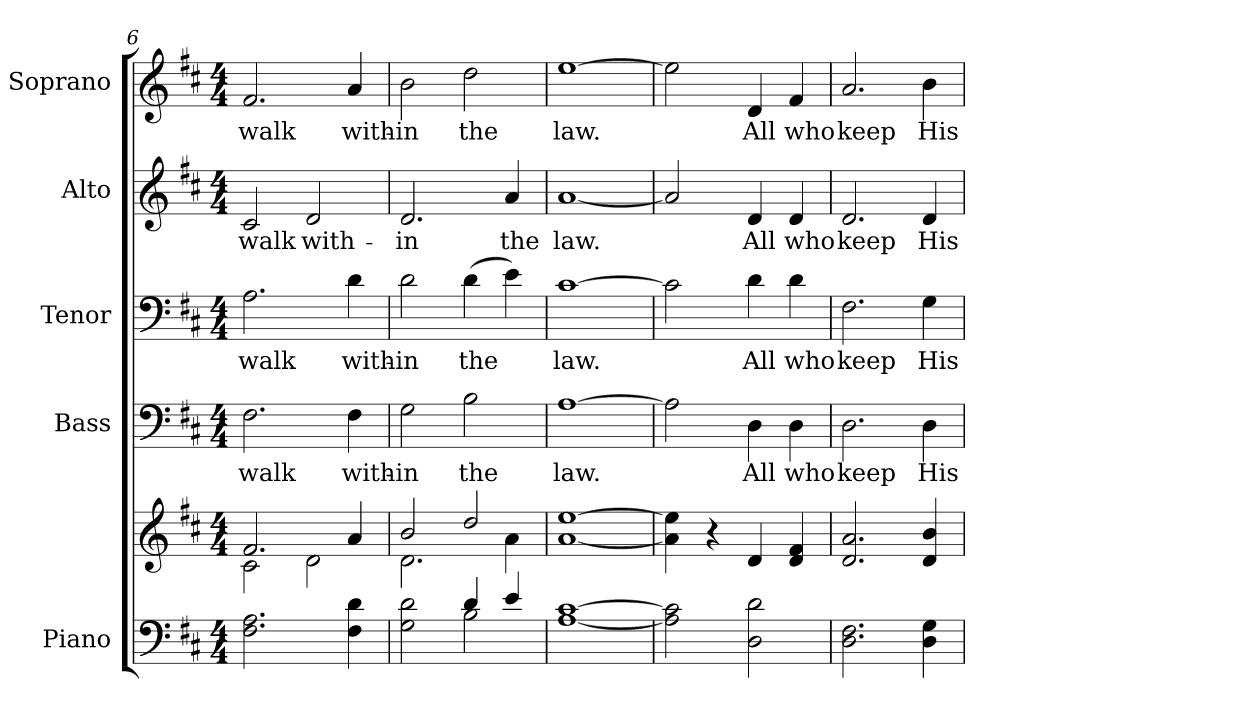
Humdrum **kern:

**kern	**kern	**kern	**text	**kern	**text	**kern	**text	**kern	**text
*part5	*part5	*part4	*part4	*part3	*part3	*part2	*part2	*part1	*part1
*staff6	*staff5	*staff4	*staff4	*staff3	*staff3	*staff2	*staff2	*staff1	*staff1
*I"Piano	*	*I"Bass	*	*I"Tenor	*	*I"Alto	*	*I"Soprano	*
*I'Pno.	*	*I'B.	*	*I'T.	*	*I'A.	*	*I'S.	*
*clefF4	*clefG2	*clefF4	*	*clefF4	*	*clefG2	*	*clefG2	*
*k[f#c#]	*k[f#c#]	*k[f#c#]	*	*k[f#c#]	*	*k[f#c#]	*	*k[f#c#]	*
*D:	*D:	*D:	*	*D:	*	*D:	*	*D:	*
*M4/4	*M4/4	*M4/4	*	*M4/4	*	*M4/4	*	*M4/4	*
=6	=6	=6	=6	=6	=6	=6	=6	=6	=6
*	*^	*	*	*	*	*	*	*	*
!	!	!	!	!LO:LY:b:color=#000000	!	!	!	!	!	!
!	!	!	!	!	!	!LO:LY:b:color=#000000	!	!	!	!
!	!	!	!	!	!	!	!	!LO:LY:b:color=#000000	!	!
!	!	!	!	!	!	!	!	!	!	!LO:LY:b:color=#000000
2.F#i\ 2.Ai	2.f#i/	2c#i\	2.F#i\	walk	2.Ai\	walk	2c#i/	walk	2.f#i/	walk
!	!	!	!	!	!	!	!	!LO:LY:b:color=#000000	!	!
.	.	2di\	.	.	.	.	2di/	with-	.	.
!	!	!	!	!LO:LY:b:color=#000000	!	!	!	!	!	!
!	!	!	!	!	!	!LO:LY:b:color=#000000	!	!	!	!
!	!	!	!	!	!	!	!	!	!	!LO:LY:b:color=#000000
4F#i\ 4di	4ai/	.	4F#i\	with-	4di\	with-	.	.	4ai/	with-
=7	=7	=7	=7	=7	=7	=7	=7	=7	=7	=7
*^	*	*	*	*	*	*	*	*	*	*
!	!	!	!	!	!LO:LY:b:color=#000000	!	!	!	!	!	!
!	!	!	!	!	!	!	!LO:LY:b:color=#000000	!	!	!	!
!	!	!	!	!	!	!	!	!	!LO:LY:b:color=#000000	!	!
!	!	!	!	!	!	!	!	!	!	!	!LO:LY:b:color=#000000
2Gi\ 2di	2ryy	2bi/	2.di\	2Gi\	-in	2di\	-in	2.di/	-in	2bi\	-in
!	!	!	!	!	!LO:LY:b:color=#000000	!	!	!	!	!	!
!	!	!	!	!	!	!	!LO:LY:b:color=#000000	!	!	!	!
!	!	!	!	!	!	!	!	!	!	!	!LO:LY:b:color=#000000
4di/	2Bi\	2ddi/	.	2Bi\	the	(4di\	the	.	.	2ddi\	the
!	!	!	!	!	!	!	!	!	!LO:LY:b:color=#000000	!	!
4ei/	.	.	4ai\	.	.	4ei\)	.	4ai/	the	.	.
*v	*v	*	*	*	*	*	*	*	*	*	*
*	*v	*v	*	*	*	*	*	*	*	*
=8	=8	=8	=8	=8	=8	=8	=8	=8	=8
*	*^	*	*	*	*	*	*	*	*
!	!	!	!	!LO:LY:b:color=#000000	!	!	!	!	!	!
*	*v	*v	*	*	*	*	*	*	*	*
*	*^	*	*	*	*	*	*	*	*
!	!	!	!	!	!	!LO:LY:b:color=#000000	!	!	!	!
*	*v	*v	*	*	*	*	*	*	*	*
*	*^	*	*	*	*	*	*	*	*
!	!	!	!	!	!	!	!	!LO:LY:b:color=#000000	!	!
*	*v	*v	*	*	*	*	*	*	*	*
*	*^	*	*	*	*	*	*	*	*
!	!	!	!	!	!	!	!	!	!	!LO:LY:b:color=#000000
*	*v	*v	*	*	*	*	*	*	*	*
[<1Ai [>1c#i	[<1ai [>1eei	[>1Ai	law.	[>1c#i	law.	[<1ai	law.	[>1eei	law.
!!LO:PB:g=z
=9	=9	=9	=9	=9	=9	=9	=9	=9	=9
2Ai\] 2c#i]	4ai\] 4eei]	2Ai\]	.	2c#i\]	.	2ai/]	.	2eei\]	.
.	4r	.	.	.	.	.	.	.	.
!	!	!	!LO:LY:b:color=#000000	!	!	!	!	!	!
!	!	!	!	!	!LO:LY:b:color=#000000	!	!	!	!
!	!	!	!	!	!	!	!LO:LY:b:color=#000000	!	!
!	!	!	!	!	!	!	!	!	!LO:LY:b:color=#000000
2Di\ 2di	4di/	4Di\	All	4di\	All	4di/	All	4di/	All
!	!	!	!LO:LY:b:color=#000000	!	!	!	!	!	!
!	!	!	!	!	!LO:LY:b:color=#000000	!	!	!	!
!	!	!	!	!	!	!	!LO:LY:b:color=#000000	!	!
!	!	!	!	!	!	!	!	!	!LO:LY:b:color=#000000
.	4di/ 4f#i	4Di\	who	4di\	who	4di/	who	4f#i/	who
=10	=10	=10	=10	=10	=10	=10	=10	=10	=10
!	!	!	!LO:LY:b:color=#000000	!	!	!	!	!	!
!	!	!	!	!	!LO:LY:b:color=#000000	!	!	!	!
!	!	!	!	!	!	!	!LO:LY:b:color=#000000	!	!
!	!	!	!	!	!	!	!	!	!LO:LY:b:color=#000000
2.Di\ 2.F#i	2.di/ 2.ai	2.Di\	keep	2.F#i\	keep	2.di/	keep	2.ai/	keep
!	!	!	!LO:LY:b:color=#000000	!	!	!	!	!	!
!	!	!	!	!	!LO:LY:b:color=#000000	!	!	!	!
!	!	!	!	!	!	!	!LO:LY:b:color=#000000	!	!
!	!	!	!	!	!	!	!	!	!LO:LY:b:color=#000000
4Di\ 4Gi	4di/ 4bi	4Di\	His	4Gi\	His	4di/	His	4bi\	His
=	=	=	=	=	=	=	=	=	=
*-	*-	*-	*-	*-	*-	*-	*-	*-	*-
